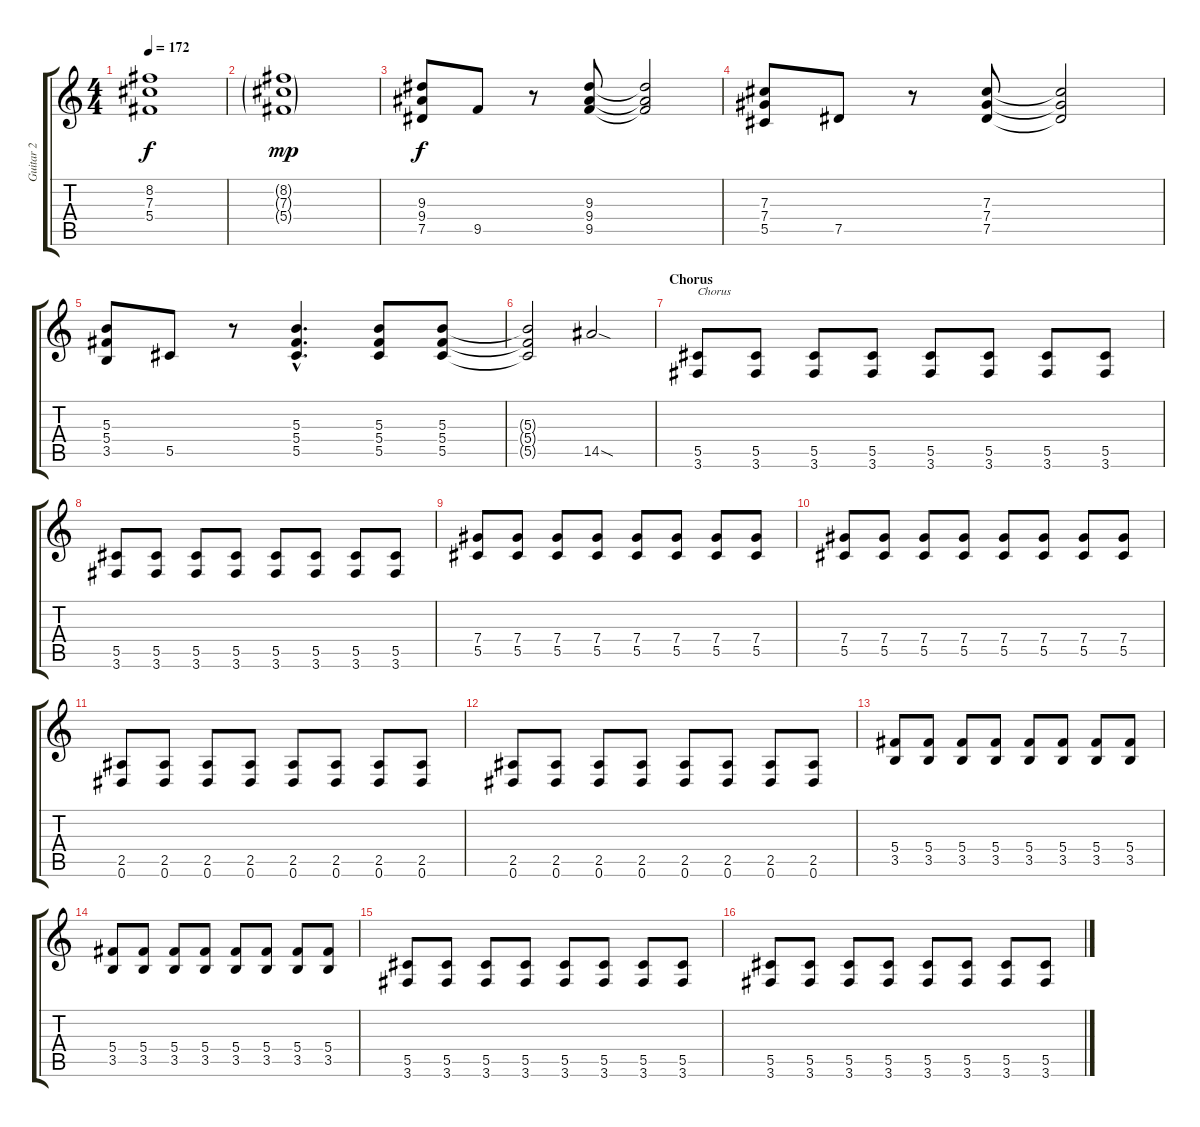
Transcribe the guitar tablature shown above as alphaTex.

\track ("Guitar 2" "Guitar 2") {instrument distortionguitar}
\staff {score tabs}
\tuning (Eb4 Bb3 Gb3 Db3 Ab2 Eb2) {hide}
\ts (4 4)
\tempo 172
\clef g2
\ks c
(8.2 7.3 5.4).1{dy f} |
(8.2{g} 7.3{g} 5.4{g}).1{dy mp} |
(9.3 9.4 7.5).8{dy f} 9.5.8 r.8 (9.3 9.4 9.5).8 (9.3{t} 9.4{t} 9.5{t}).2 |
(7.3 7.4 5.5).8 7.5.8 r.8 (7.3 7.4 7.5).8 (7.3{t} 7.4{t} 7.5{t}).2 |
(5.3 5.4 3.5).8 5.5.8 r.8 (5.3{hac} 5.4{hac} 5.5{hac}).4{d} (5.3 5.4 5.5).8 (5.3 5.4 5.5).8 |
(5.3{t} 5.4{t} 5.5{t}).2 14.5{sod}.2 |
\section ("" "Chorus")
(5.5 3.6).8{txt "Chorus" volume 14 balance 16} (5.5 3.6).8 (5.5 3.6).8 (5.5 3.6).8 (5.5 3.6).8 (5.5 3.6).8 (5.5 3.6).8 (5.5 3.6).8 |
(5.5 3.6).8 (5.5 3.6).8 (5.5 3.6).8 (5.5 3.6).8 (5.5 3.6).8 (5.5 3.6).8 (5.5 3.6).8 (5.5 3.6).8 |
(7.4 5.5).8 (7.4 5.5).8 (7.4 5.5).8 (7.4 5.5).8 (7.4 5.5).8 (7.4 5.5).8 (7.4 5.5).8 (7.4 5.5).8 |
(7.4 5.5).8 (7.4 5.5).8 (7.4 5.5).8 (7.4 5.5).8 (7.4 5.5).8 (7.4 5.5).8 (7.4 5.5).8 (7.4 5.5).8 |
(2.5 0.6).8 (2.5 0.6).8 (2.5 0.6).8 (2.5 0.6).8 (2.5 0.6).8 (2.5 0.6).8 (2.5 0.6).8 (2.5 0.6).8 |
(2.5 0.6).8 (2.5 0.6).8 (2.5 0.6).8 (2.5 0.6).8 (2.5 0.6).8 (2.5 0.6).8 (2.5 0.6).8 (2.5 0.6).8 |
(5.4 3.5).8 (5.4 3.5).8 (5.4 3.5).8 (5.4 3.5).8 (5.4 3.5).8 (5.4 3.5).8 (5.4 3.5).8 (5.4 3.5).8 |
(5.4 3.5).8 (5.4 3.5).8 (5.4 3.5).8 (5.4 3.5).8 (5.4 3.5).8 (5.4 3.5).8 (5.4 3.5).8 (5.4 3.5).8 |
(5.5 3.6).8 (5.5 3.6).8 (5.5 3.6).8 (5.5 3.6).8 (5.5 3.6).8 (5.5 3.6).8 (5.5 3.6).8 (5.5 3.6).8 |
(5.5 3.6).8 (5.5 3.6).8 (5.5 3.6).8 (5.5 3.6).8 (5.5 3.6).8 (5.5 3.6).8 (5.5 3.6).8 (5.5 3.6).8
